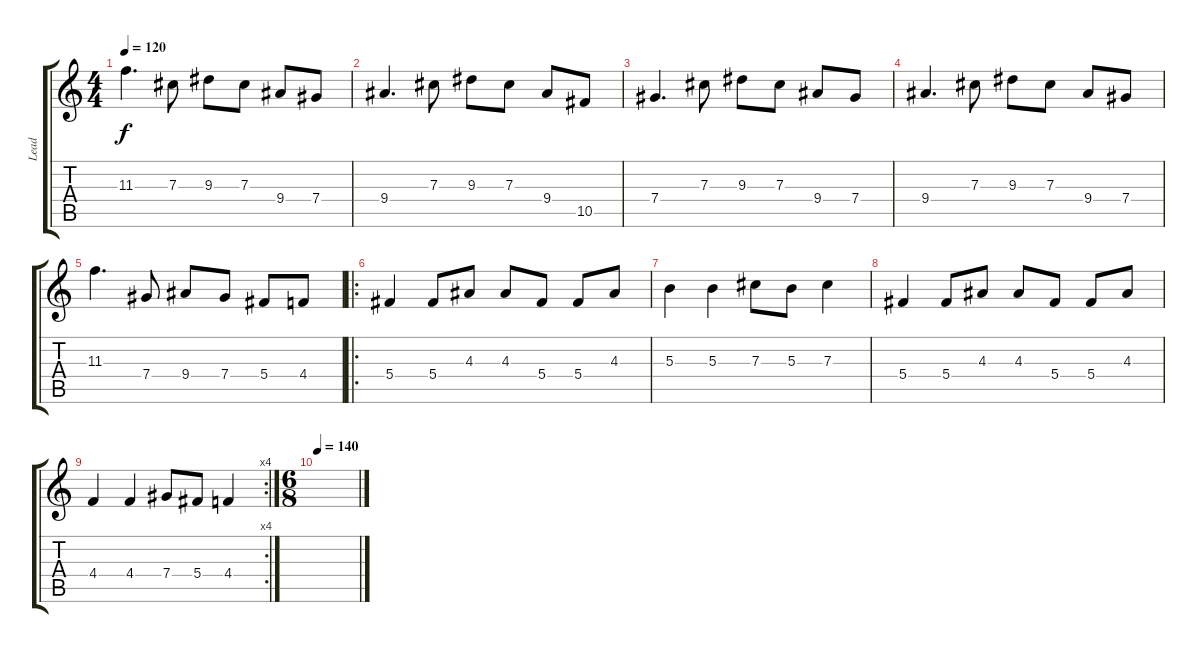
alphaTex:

\track ("Lead" "Lead") {instrument distortionguitar}
\staff {score tabs}
\tuning (Eb4 Bb3 Gb3 Db3 Ab2 Eb2) {hide}
\ts (4 4)
\tempo 120
\clef g2
\ks c
11.3.4{d dy f} 7.3.8 9.3.8 7.3.8 9.4.8 7.4.8 |
9.4.4{d} 7.3.8 9.3.8 7.3.8 9.4.8 10.5.8 |
7.4.4{d} 7.3.8 9.3.8 7.3.8 9.4.8 7.4.8 |
9.4.4{d} 7.3.8 9.3.8 7.3.8 9.4.8 7.4.8 |
11.3.4{d} 7.4.8 9.4.8 7.4.8 5.4.8 4.4.8 |
\ro
5.4.4 5.4.8 4.3.8 4.3.8 5.4.8 5.4.8 4.3.8 |
5.3.4 5.3.4 7.3.8 5.3.8 7.3.4 |
5.4.4 5.4.8 4.3.8 4.3.8 5.4.8 5.4.8 4.3.8 |
\rc 4
4.4.4 4.4.4 7.4.8 5.4.8 4.4.4 |
\ts (6 8)
\tempo 140
